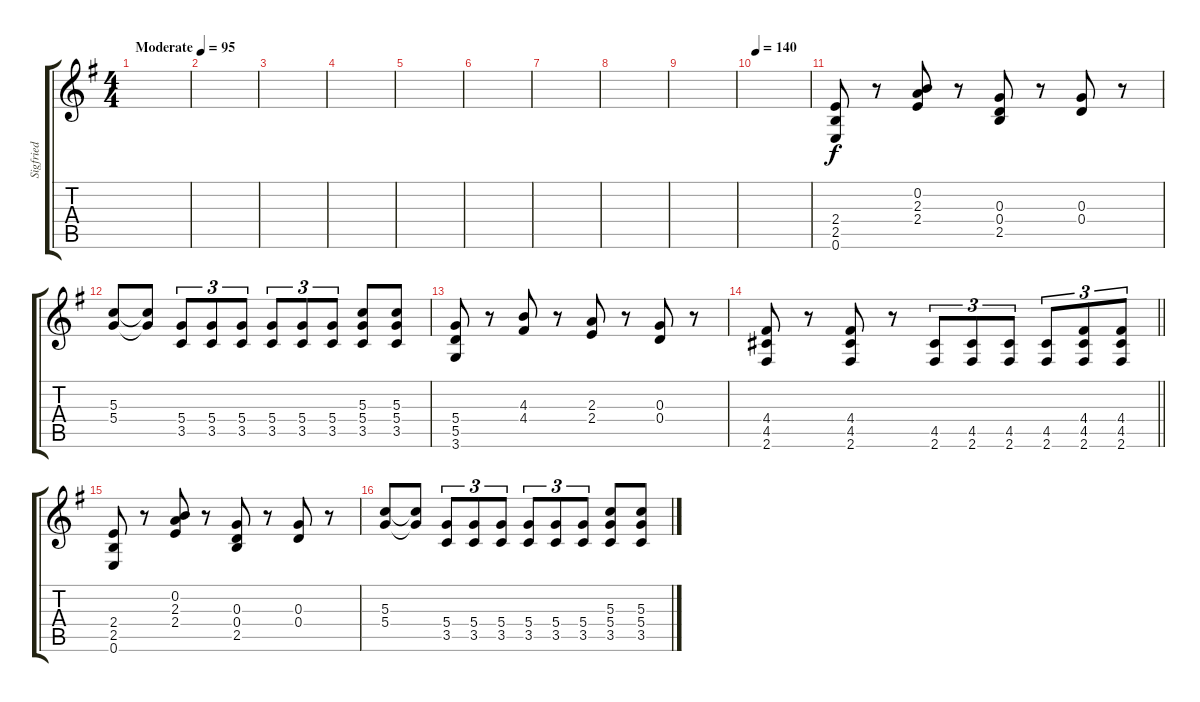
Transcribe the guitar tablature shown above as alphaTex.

\track ("Sigfried" "Sigfried") {instrument distortionguitar}
\staff {score tabs}
\tuning (E4 B3 G3 D3 A2 E2) {hide}
\ts (4 4)
\tempo (95 "Moderate")
\clef g2
\ks eminor
|
|
|
|
|
|
|
|
|
\tempo 140
|
(2.4 2.5 0.6).8 r.8 (0.2 2.3 2.4).8 r.8 (0.3 0.4 2.5).8 r.8 (0.3 0.4).8 r.8 |
(5.3 5.4).8 (5.3{t} 5.4{t}).8 (5.4 3.5).8{tu (3 2)} (5.4 3.5).8{tu (3 2)} (5.4 3.5).8{tu (3 2)} (5.4 3.5).8{tu (3 2)} (5.4 3.5).8{tu (3 2)} (5.4 3.5).8{tu (3 2)} (5.3 5.4 3.5).8 (5.3 5.4 3.5).8 |
(5.4 5.5 3.6).8 r.8 (4.3 4.4).8 r.8 (2.3 2.4).8 r.8 (0.3 0.4).8 r.8 |
\barLineRight lightlight
(4.4 4.5 2.6).8 r.8 (4.4 4.5 2.6).8 r.8 (4.5 2.6).8{tu (3 2)} (4.5 2.6).8{tu (3 2)} (4.5 2.6).8{tu (3 2)} (4.5 2.6).8{tu (3 2)} (4.4 4.5 2.6).8{tu (3 2)} (4.4 4.5 2.6).8{tu (3 2)} |
(2.4 2.5 0.6).8 r.8 (0.2 2.3 2.4).8 r.8 (0.3 0.4 2.5).8 r.8 (0.3 0.4).8 r.8 |
(5.3 5.4).8 (5.3{t} 5.4{t}).8 (5.4 3.5).8{tu (3 2)} (5.4 3.5).8{tu (3 2)} (5.4 3.5).8{tu (3 2)} (5.4 3.5).8{tu (3 2)} (5.4 3.5).8{tu (3 2)} (5.4 3.5).8{tu (3 2)} (5.3 5.4 3.5).8 (5.3 5.4 3.5).8
